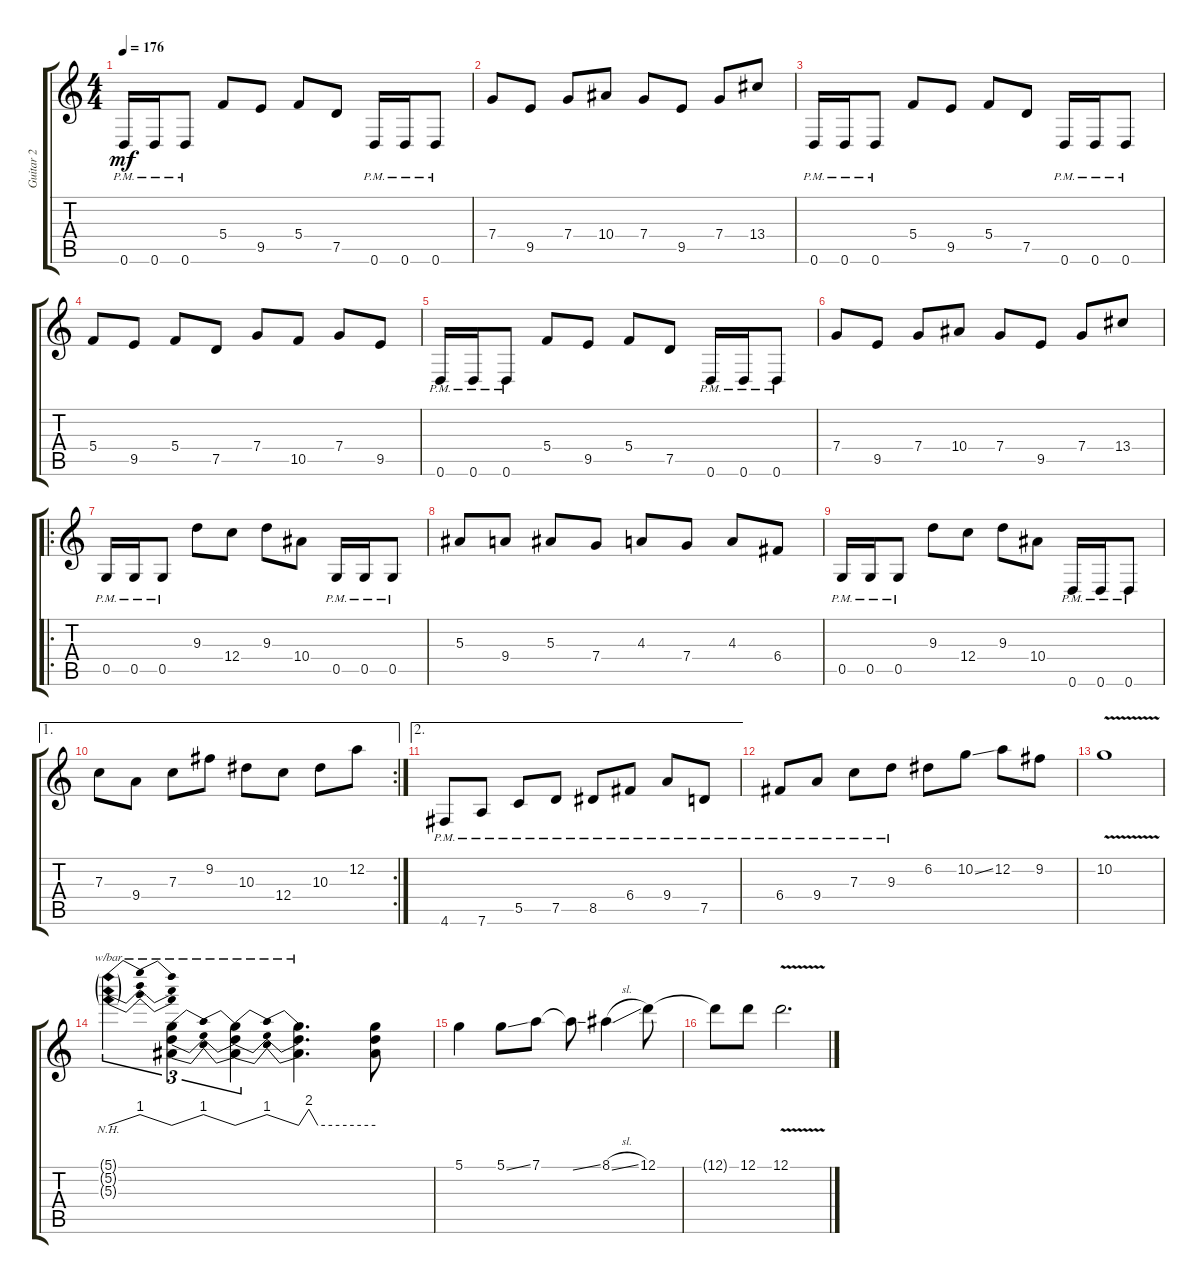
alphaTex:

\track ("Guitar 2" "Guitar 2") {instrument distortionguitar}
\staff {score tabs}
\tuning (D4 A3 F3 C3 G2 D2) {hide}
\ts (4 4)
\tempo 176
\clef g2
\ks c
0.6{pm}.16{dy mf} 0.6{pm}.16 0.6{pm}.8 5.4.8 9.5.8 5.4.8 7.5.8 0.6{pm}.16 0.6{pm}.16 0.6{pm}.8 |
7.4.8 9.5.8 7.4.8 10.4.8 7.4.8 9.5.8 7.4.8 13.4.8 |
0.6{pm}.16 0.6{pm}.16 0.6{pm}.8 5.4.8 9.5.8 5.4.8 7.5.8 0.6{pm}.16 0.6{pm}.16 0.6{pm}.8 |
5.4.8 9.5.8 5.4.8 7.5.8 7.4.8 10.5.8 7.4.8 9.5.8 |
0.6{pm}.16 0.6{pm}.16 0.6{pm}.8 5.4.8 9.5.8 5.4.8 7.5.8 0.6{pm}.16 0.6{pm}.16 0.6{pm}.8 |
7.4.8 9.5.8 7.4.8 10.4.8 7.4.8 9.5.8 7.4.8 13.4.8 |
\ro
0.5{pm}.16 0.5{pm}.16 0.5{pm}.8 9.3.8 12.4.8 9.3.8 10.4.8 0.5{pm}.16 0.5{pm}.16 0.5{pm}.8 |
5.3.8 9.4.8 5.3.8 7.4.8 4.3.8 7.4.8 4.3.8 6.4.8 |
0.5{pm}.16 0.5{pm}.16 0.5{pm}.8 9.3.8 12.4.8 9.3.8 10.4.8 0.6{pm}.16 0.6{pm}.16 0.6{pm}.8 |
\ae 1
\rc 2
7.3.8 9.4.8 7.3.8 9.2.8 10.3.8 12.4.8 10.3.8 12.2.8 |
\ae 2
4.6{pm}.8 7.6{pm}.8 5.5{pm}.8 7.5{pm}.8 8.5{pm}.8 6.4{pm}.8 9.4{pm}.8 7.5{pm}.8 |
6.4{pm}.8 9.4{pm}.8 7.3{pm}.8 9.3{pm}.8 6.2.8 10.2{ss}.8 12.2.8 9.2.8 |
10.2{v}.1 |
(5.1{nh g} 5.2{nh g} 5.3{nh g}).4{tu (3 2) tbe (dip default 0 0 30 4 60 0)} (5.1{t} 5.2{t} 5.3{t}).4{tu (3 2) tbe (dip default 0 0 30 4 60 0)} (5.1{t} 5.2{t} 5.3{t}).4{tu (3 2) tbe (dip default 0 0 30 4 60 0)} (5.1{t} 5.2{t} 5.3{t}).4{d tbe (custom default 0 0 8 8 15 0 60 0)} (5.1{t} 5.2{t} 5.3{t}).8 |
5.1.4 5.1{ss}.8 7.1.8 7.1{ss t}.8 8.1{sl}.4 12.1.8 |
12.1{t}.8 12.1.8 12.1{v}.2{d}
